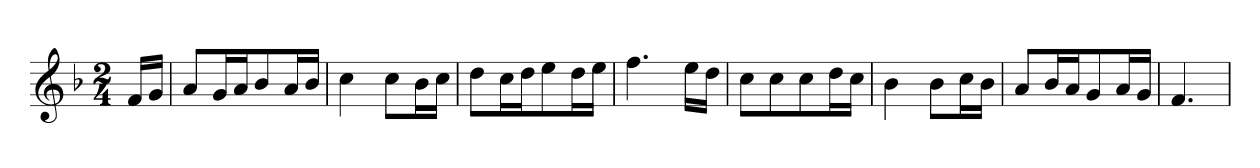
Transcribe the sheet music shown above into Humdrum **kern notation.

**kern
*part1
*staff1
*clefG2
*k[b-]
*F:
*M2/4
=1
16f/LL
16g/JJ
=2
8a/L
16g/L
16a/J
8b-/
16a/L
16b-/JJ
=3
4cc\
8cc\L
16b-\L
16cc\JJ
=4
8dd\L
16cc\L
16dd\J
8ee\
16dd\L
16ee\JJ
=5
4.ff\
16ee\LL
16dd\JJ
=6
8cc\L
8cc\
8cc\
16dd\L
16cc\JJ
=7
4b-\
8b-\L
16cc\L
16b-\JJ
=8
8a/L
16b-/L
16a/J
8g/
16a/L
16g/JJ
=9
4.f/
=
*-
